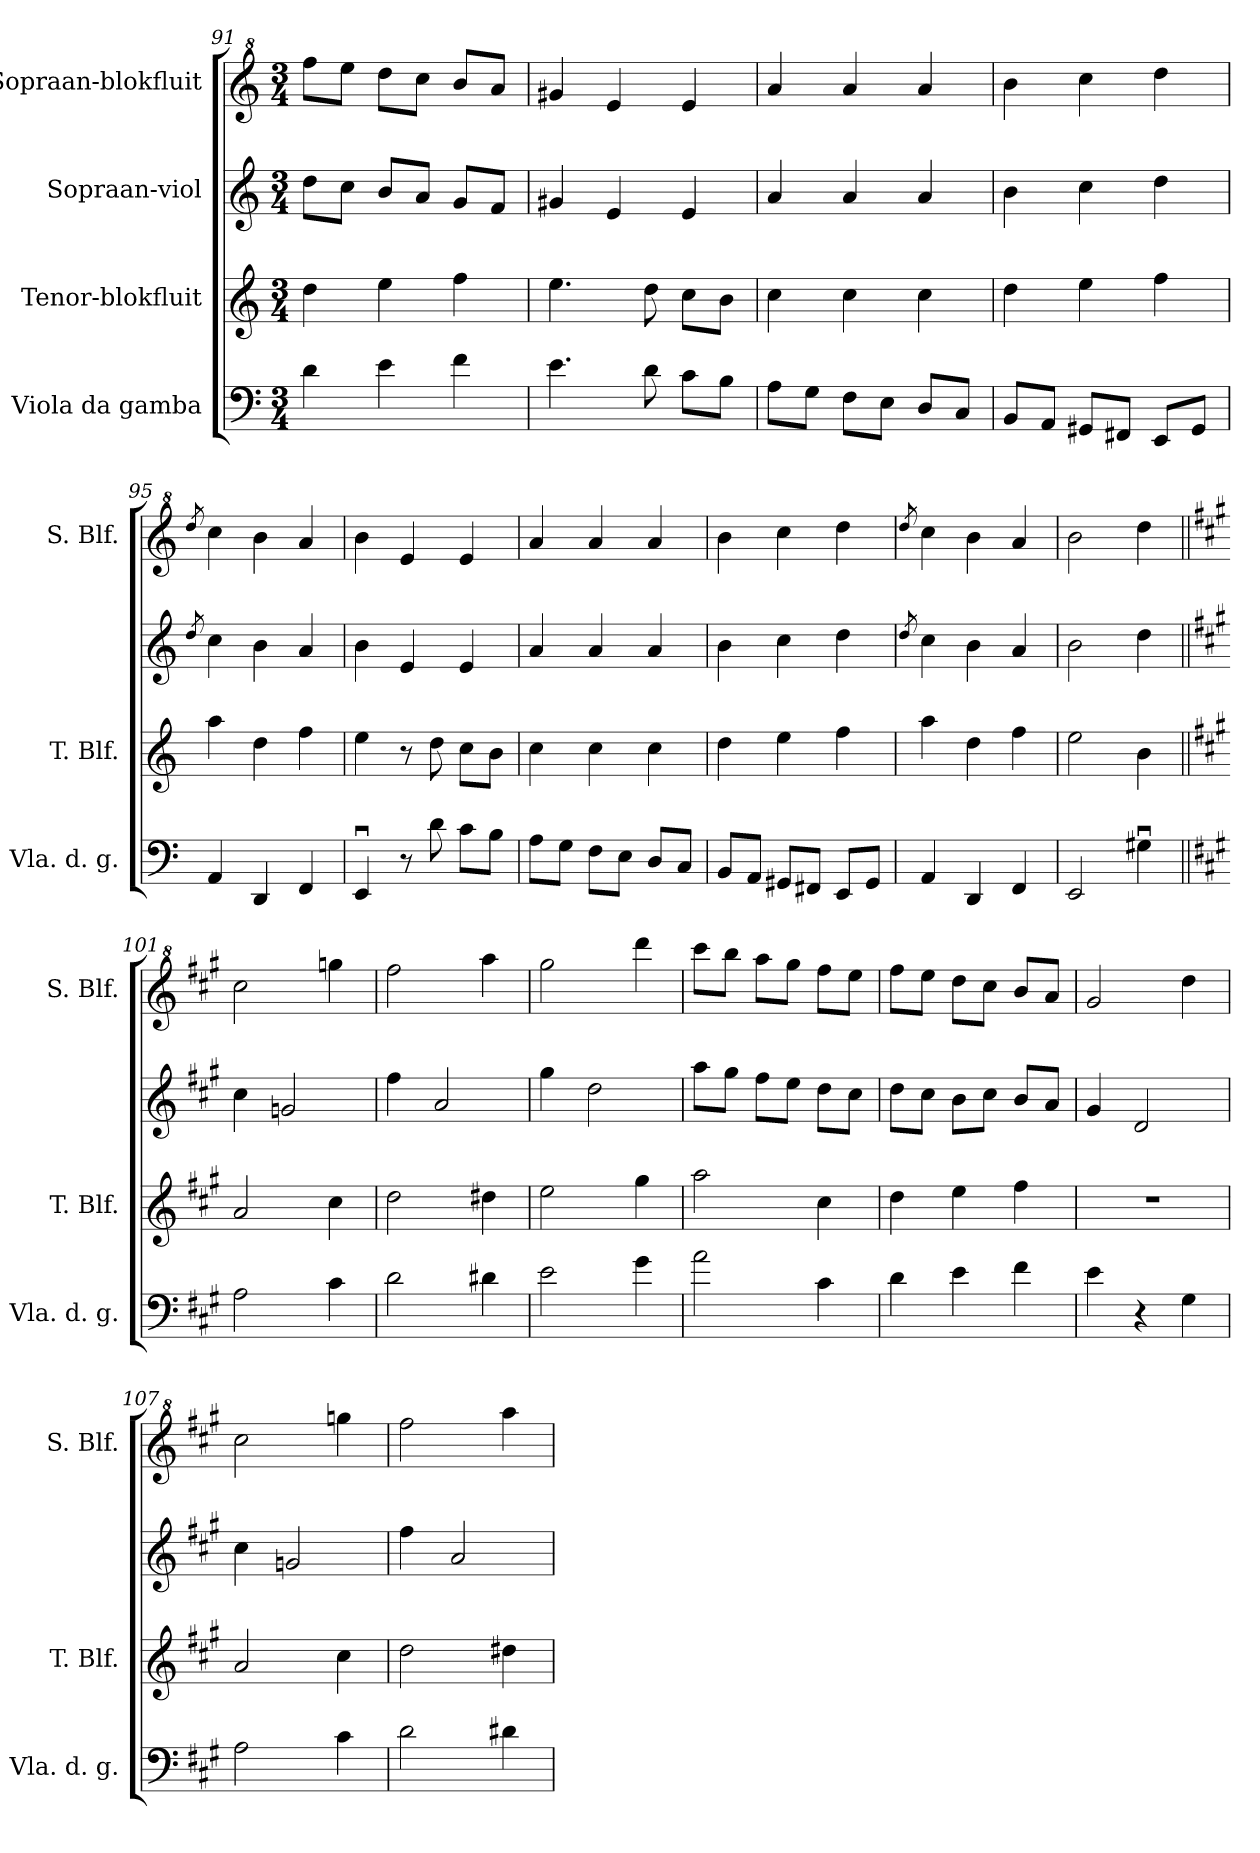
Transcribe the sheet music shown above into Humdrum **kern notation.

**kern	**kern	**kern	**kern
*part4	*part3	*part2	*part1
*staff4	*staff3	*staff2	*staff1
*I"Viola da gamba	*I"Tenor-blokfluit	*I"Sopraan-viol	*I"Sopraan-blokfluit
*I'Vla. d. g.	*I'T. Blf.	*	*I'S. Blf.
*clefF4	*clefG2	*clefG2	*clefG^2
*k[]	*k[]	*k[]	*k[]
*M3/4	*M3/4	*M3/4	*M3/4
=91	=91	=91	=91
4d\	4dd\	8dd\L	8fff\L
.	.	8cc\J	8eee\J
4e\	4ee\	8b/L	8ddd\L
.	.	8a/J	8ccc\J
4f\	4ff\	8g/L	8bb/L
.	.	8f/J	8aa/J
=92	=92	=92	=92
4.e\	4.ee\	4g#X/	4gg#X/
.	.	4e/	4ee/
8d\	8dd\	.	.
8c\L	8cc\L	4e/	4ee/
8B\J	8b\J	.	.
=93	=93	=93	=93
8A\L	4cc\	4a/	4aa/
8G\J	.	.	.
8F\L	4cc\	4a/	4aa/
8E\J	.	.	.
8D/L	4cc\	4a/	4aa/
8C/J	.	.	.
=94	=94	=94	=94
8BB/L	4dd\	4b\	4bb\
8AA/J	.	.	.
8GG#X/L	4ee\	4cc\	4ccc\
8FF#X/J	.	.	.
8EE/L	4ff\	4dd\	4ddd\
8GG#/J	.	.	.
=95	=95	=95	=95
.	.	8qdd/	8qddd/
4AA/	4aa\	4cc\	4ccc\
4DD/	4dd\	4b\	4bb\
4FF/	4ff\	4a/	4aa/
=96	=96	=96	=96
4EEu/	4ee\	4b\	4bb\
8r	8r	4e/	4ee/
8d\	8dd\	.	.
8c\L	8cc\L	4e/	4ee/
8B\J	8b\J	.	.
!!LO:LB:g=z
=97	=97	=97	=97
8A\L	4cc\	4a/	4aa/
8G\J	.	.	.
8F\L	4cc\	4a/	4aa/
8E\J	.	.	.
8D/L	4cc\	4a/	4aa/
8C/J	.	.	.
=98	=98	=98	=98
8BB/L	4dd\	4b\	4bb\
8AA/J	.	.	.
8GG#X/L	4ee\	4cc\	4ccc\
8FF#X/J	.	.	.
8EE/L	4ff\	4dd\	4ddd\
8GG#/J	.	.	.
=99	=99	=99	=99
.	.	8qdd/	8qddd/
4AA/	4aa\	4cc\	4ccc\
4DD/	4dd\	4b\	4bb\
4FF/	4ff\	4a/	4aa/
=100	=100	=100	=100
2EE/	2ee\	2b\	2bb\
4G#Xu\	4b\	4dd\	4ddd\
=101||	=101||	=101||	=101||
*k[f#c#g#]	*k[f#c#g#]	*k[f#c#g#]	*k[f#c#g#]
2A\	2a/	4cc#\	2ccc#\
.	.	2gn/	.
4c#\	4cc#\	.	4gggn\
=102	=102	=102	=102
2d\	2dd\	4ff#\	2fff#\
.	.	2a/	.
4d#X\	4dd#X\	.	4aaa\
=103	=103	=103	=103
2e\	2ee\	4gg#\	2ggg#\
.	.	2dd\	.
4g#\	4gg#\	.	4dddd\
=104	=104	=104	=104
2a\	2aa\	8aa\L	8cccc#\L
.	.	8gg#\J	8bbb\J
.	.	8ff#\L	8aaa\L
.	.	8ee\J	8ggg#\J
4c#\	4cc#\	8dd\L	8fff#\L
.	.	8cc#\J	8eee\J
!!LO:PB:g=z
=105	=105	=105	=105
4d\	4dd\	8dd\L	8fff#\L
.	.	8cc#\J	8eee\J
4e\	4ee\	8b\L	8ddd\L
.	.	8cc#\J	8ccc#\J
4f#\	4ff#\	8b/L	8bb/L
.	.	8a/J	8aa/J
=106	=106	=106	=106
4e\	2.r	4g#/	2gg#/
4r	.	2d/	.
4G#\	.	.	4ddd\
=107	=107	=107	=107
2A\	2a/	4cc#\	2ccc#\
.	.	2gn/	.
4c#\	4cc#\	.	4gggn\
=108	=108	=108	=108
2d\	2dd\	4ff#\	2fff#\
.	.	2a/	.
4d#X\	4dd#X\	.	4aaa\
=	=	=	=
*-	*-	*-	*-
